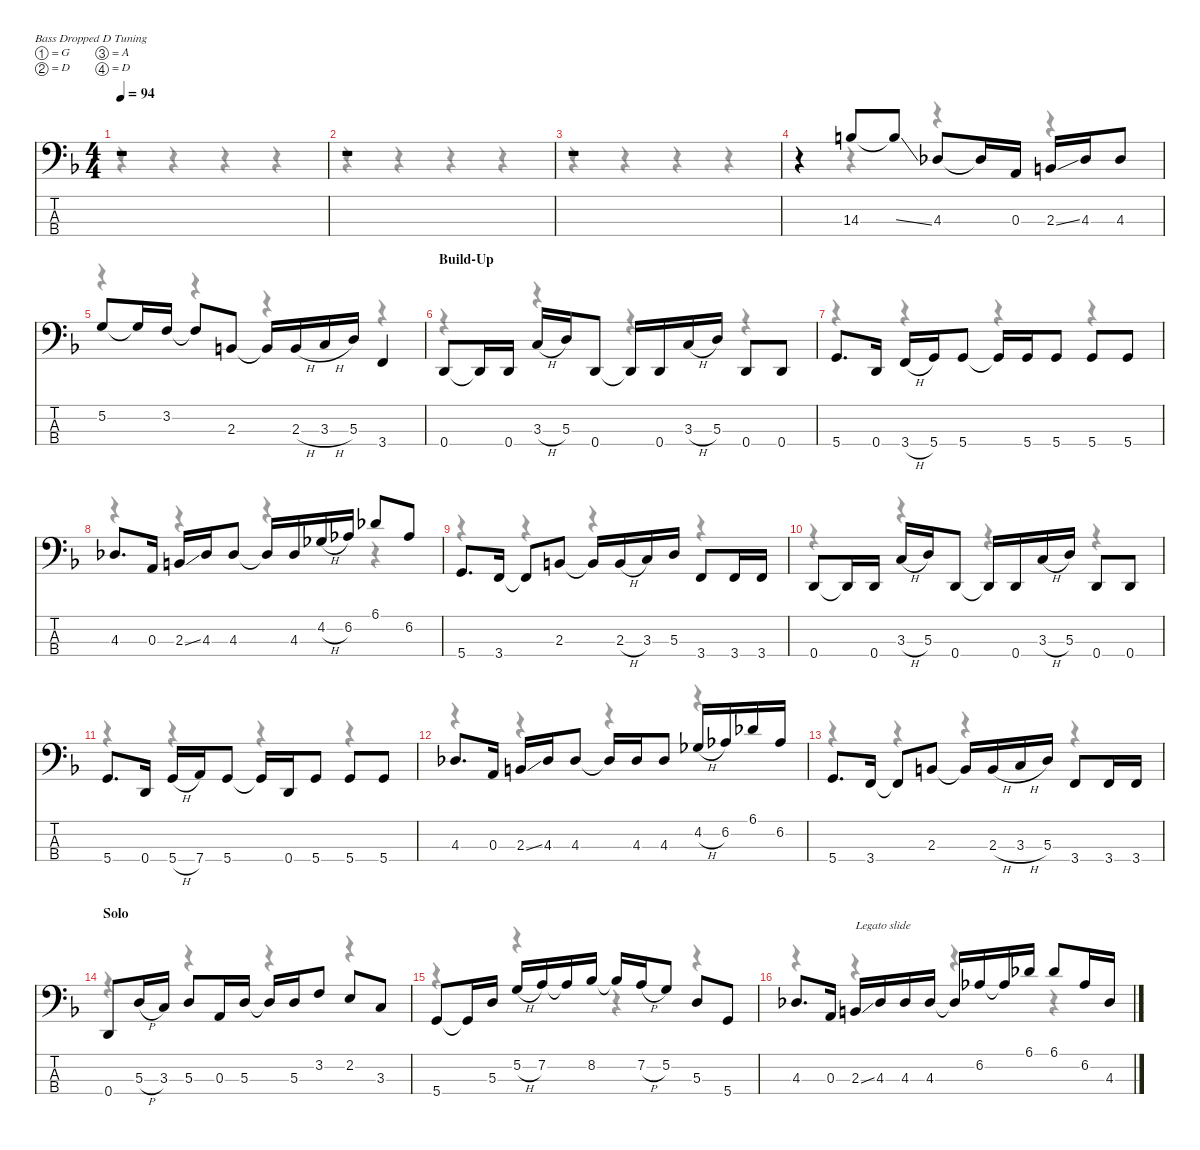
\defaultSystemsLayout 4
\hideDynamics
\bracketExtendMode nobrackets
\singleTrackTrackNamePolicy hidden
\multiTrackTrackNamePolicy hidden
\otherSystemsTrackNameOrientation horizontal
\track ("M. Mendez" "el.bs.") {instrument electricbassfinger}
\staff {score tabs}
\tuning (G2 D2 A1 D1)
\voice
\ts (4 4)
\tempo 94
\clef f4
\ks dminor
r.1{dy f beam Up} |
r.1{beam Up} |
r.1{beam Up} |
r.4{beam Up} 14.3{acc forcenatural}.8{beam Up} 14.3{ss t acc forcenatural}.8{beam Up} 4.3{acc b}.8{beam Up} 4.3{t acc b}.16{beam Up} 0.3{acc forcenatural}.16{beam Up} 2.3{ss acc forcenatural}.16{beam Up} 4.3{acc b}.16{beam Up} 4.3{acc b}.8{beam Up} |
5.2{acc forcenatural}.8{beam Up} 5.2{t acc forcenatural}.16{beam Up} 3.2{acc forcenatural}.16{beam Up} 3.2{t acc forcenatural}.8{beam Up} 2.3{acc forcenatural}.8{dy ff beam Up} 2.3{t acc forcenatural}.16{beam Up} 2.3{h acc forcenatural}.16{beam Up} 3.3{h acc forcenatural}.16{beam Up} 5.3{acc forcenatural}.16{beam Up} 3.4{acc forcenatural}.4{beam Up} |
\section ("" "Build-Up")
0.4{acc forcenatural}.8{dy f beam Up} 0.4{t acc forcenatural}.16{beam Up} 0.4{acc forcenatural}.16{beam Up} 3.3{h acc forcenatural}.16{beam Up} 5.3{acc forcenatural}.16{beam Up} 0.4{acc forcenatural}.8{beam Up} 0.4{t acc forcenatural}.16{beam Up} 0.4{acc forcenatural}.16{beam Up} 3.3{h acc forcenatural}.16{beam Up} 5.3{acc forcenatural}.16{beam Up} 0.4{acc forcenatural}.8{beam Up} 0.4{acc forcenatural}.8{beam Up} |
5.4{acc forcenatural}.8{d beam Up} 0.4{acc forcenatural}.16{beam Up} 3.4{h acc forcenatural}.16{beam Up} 5.4{acc forcenatural}.16{beam Up} 5.4{acc forcenatural}.8{beam Up} 5.4{t acc forcenatural}.16{beam Up} 5.4{acc forcenatural}.16{beam Up} 5.4{acc forcenatural}.8{beam Up} 5.4{acc forcenatural}.8{beam Up} 5.4{acc forcenatural}.8{beam Up} |
4.3{acc b}.8{d beam Up} 0.3{acc forcenatural}.16{beam Up} 2.3{ss acc forcenatural}.16{beam Up} 4.3{acc b}.16{beam Up} 4.3{acc b}.8{beam Up} 4.3{t acc b}.16{beam Up} 4.3{acc b}.16{beam Up} 4.2{h acc b}.16{beam Up} 6.2{acc b}.16{beam Up} 6.1{acc b}.8{beam Up} 6.2{acc b}.8{beam Up} |
5.4{acc forcenatural}.8{d beam Up} 3.4{acc forcenatural}.16{beam Up} 3.4{t acc forcenatural}.8{beam Up} 2.3{acc forcenatural}.8{beam Up} 2.3{t acc forcenatural}.16{beam Up} 2.3{h acc forcenatural}.16{beam Up} 3.3{acc forcenatural}.16{beam Up} 5.3{acc forcenatural}.16{beam Up} 3.4{acc forcenatural}.8{beam Up} 3.4{acc forcenatural}.16{beam Up} 3.4{acc forcenatural}.16{beam Up} |
0.4{acc forcenatural}.8{beam Up} 0.4{t acc forcenatural}.16{beam Up} 0.4{acc forcenatural}.16{beam Up} 3.3{h acc forcenatural}.16{beam Up} 5.3{acc forcenatural}.16{beam Up} 0.4{acc forcenatural}.8{beam Up} 0.4{t acc forcenatural}.16{beam Up} 0.4{acc forcenatural}.16{beam Up} 3.3{h acc forcenatural}.16{beam Up} 5.3{acc forcenatural}.16{beam Up} 0.4{acc forcenatural}.8{beam Up} 0.4{acc forcenatural}.8{beam Up} |
5.4{acc forcenatural}.8{d beam Up} 0.4{acc forcenatural}.16{beam Up} 5.4{h acc forcenatural}.16{beam Up} 7.4{acc forcenatural}.16{beam Up} 5.4{acc forcenatural}.8{beam Up} 5.4{t acc forcenatural}.16{beam Up} 0.4{acc forcenatural}.16{beam Up} 5.4{acc forcenatural}.8{beam Up} 5.4{acc forcenatural}.8{beam Up} 5.4{acc forcenatural}.8{beam Up} |
4.3{acc b}.8{d beam Up} 0.3{acc forcenatural}.16{beam Up} 2.3{ss acc forcenatural}.16{beam Up} 4.3{acc b}.16{beam Up} 4.3{acc b}.8{beam Up} 4.3{t acc b}.16{beam Up} 4.3{acc b}.16{beam Up} 4.3{acc b}.8{beam Up} 4.2{h acc b}.16{beam Up} 6.2{acc b}.16{beam Up} 6.1{acc b}.16{beam Up} 6.2{acc b}.16{beam Up} |
5.4{acc forcenatural}.8{d beam Up} 3.4{acc forcenatural}.16{beam Up} 3.4{t acc forcenatural}.8{beam Up} 2.3{acc forcenatural}.8{beam Up} 2.3{t acc forcenatural}.16{beam Up} 2.3{h acc forcenatural}.16{beam Up} 3.3{h acc forcenatural}.16{beam Up} 5.3{acc forcenatural}.16{beam Up} 3.4{acc forcenatural}.8{beam Up} 3.4{acc forcenatural}.16{beam Up} 3.4{acc forcenatural}.16{beam Up} |
\section ("" "Solo")
0.4{acc forcenatural}.8{beam Up} 5.3{h acc forcenatural}.16{beam Up} 3.3{acc forcenatural}.16{beam Up} 5.3{acc forcenatural}.8{beam Up} 0.3{acc forcenatural}.16{beam Up} 5.3{acc forcenatural}.16{beam Up} 5.3{t acc forcenatural}.16{beam Up} 5.3{acc forcenatural}.16{beam Up} 3.2{acc forcenatural}.8{beam Up} 2.2{acc forcenatural}.8{beam Up} 3.3{acc forcenatural}.8{beam Up} |
5.4{acc forcenatural}.8{beam Up} 5.4{t acc forcenatural}.16{beam Up} 5.3{acc forcenatural}.16{beam Up} 5.2{h acc forcenatural}.16{beam Up} 7.2{acc forcenatural}.16{dy ff beam Up} 7.2{t acc forcenatural}.16{dy f beam Up} 8.2{acc b}.16{dy ff beam Up} 8.2{t acc b}.16{dy f beam Up} 7.2{h acc forcenatural}.16{dy ff beam Up} 5.2{acc forcenatural}.8{dy f beam Up} 5.3{acc forcenatural}.8{beam Up} 5.4{acc forcenatural}.8{beam Up} |
4.3{acc b}.8{d beam Up} 0.3{acc forcenatural}.16{beam Up} 2.3{ss acc forcenatural}.16{txt "Legato slide" beam Up} 4.3{acc b}.16{beam Up} 4.3{acc b}.16{beam Up} 4.3{acc b}.16{beam Up} 4.3{t acc b}.16{beam Up} 6.2{acc b}.16{beam Up} 6.2{t acc b}.16{beam Up} 6.1{acc b}.16{beam Up} 6.1{acc b}.8{beam Up} 6.2{acc b}.16{beam Up} 4.3{acc b}.16{beam Up}
\voice
\clef f4
\ottava regular
\simile none
\ks dminor
r.4{dy mf beam Down} r.4{beam Down} r.4{beam Down} r.4{beam Down} |
r.4{beam Down} r.4{beam Down} r.4{beam Down} r.4{beam Down} |
r.4{beam Down} r.4{beam Down} r.4{beam Down} r.4{beam Down} |
r.4{beam Down} r.4{beam Down} r.4{beam Down} r.4{beam Down} |
r.4{beam Down} r.4{beam Down} r.4{beam Down} r.4{beam Down} |
r.4{beam Down} r.4{beam Down} r.4{beam Down} r.4{beam Down} |
r.4{beam Down} r.4{beam Down} r.4{beam Down} r.4{beam Down} |
r.4{beam Down} r.4{beam Down} r.4{beam Down} r.4{beam Down} |
r.4{beam Down} r.4{beam Down} r.4{beam Down} r.4{beam Down} |
r.4{beam Down} r.4{beam Down} r.4{beam Down} r.4{beam Down} |
r.4{beam Down} r.4{beam Down} r.4{beam Down} r.4{beam Down} |
r.4{beam Down} r.4{beam Down} r.4{beam Down} r.4{beam Down} |
r.4{beam Down} r.4{beam Down} r.4{beam Down} r.4{beam Down} |
r.4{beam Down} r.4{beam Down} r.4{beam Down} r.4{beam Down} |
r.4{beam Down} r.4{beam Down} r.4{beam Down} r.4{beam Down} |
r.4{beam Down} r.4{beam Down} r.4{beam Down} r.4{beam Down}
